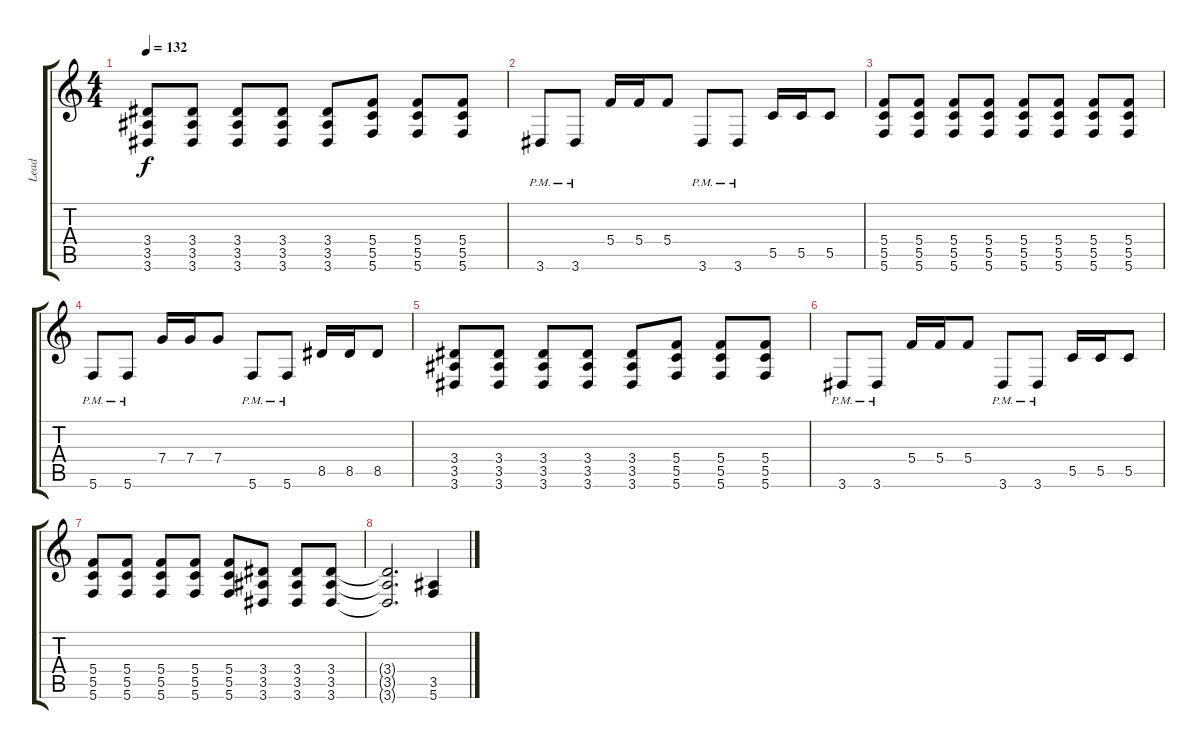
\track ("Lead" "Lead") {instrument distortionguitar}
\staff {score tabs}
\tuning (D4 A3 F3 C3 G2 C2) {hide}
\ts (4 4)
\tempo 132
\clef g2
\ks c
(3.4 3.5 3.6).8{dy f} (3.4 3.5 3.6).8 (3.4 3.5 3.6).8 (3.4 3.5 3.6).8 (3.4 3.5 3.6).8 (5.4 5.5 5.6).8 (5.4 5.5 5.6).8 (5.4 5.5 5.6).8 |
3.6{pm}.8 3.6{pm}.8 5.4.16 5.4.16 5.4.8 3.6{pm}.8 3.6{pm}.8 5.5.16 5.5.16 5.5.8 |
(5.4 5.5 5.6).8 (5.4 5.5 5.6).8 (5.4 5.5 5.6).8 (5.4 5.5 5.6).8 (5.4 5.5 5.6).8 (5.4 5.5 5.6).8 (5.4 5.5 5.6).8 (5.4 5.5 5.6).8 |
5.6{pm}.8 5.6{pm}.8 7.4.16 7.4.16 7.4.8 5.6{pm}.8 5.6{pm}.8 8.5.16 8.5.16 8.5.8 |
(3.4 3.5 3.6).8 (3.4 3.5 3.6).8 (3.4 3.5 3.6).8 (3.4 3.5 3.6).8 (3.4 3.5 3.6).8 (5.4 5.5 5.6).8 (5.4 5.5 5.6).8 (5.4 5.5 5.6).8 |
3.6{pm}.8 3.6{pm}.8 5.4.16 5.4.16 5.4.8 3.6{pm}.8 3.6{pm}.8 5.5.16 5.5.16 5.5.8 |
(5.4 5.5 5.6).8 (5.4 5.5 5.6).8 (5.4 5.5 5.6).8 (5.4 5.5 5.6).8 (5.4 5.5 5.6).8 (3.4 3.5 3.6).8 (3.4 3.5 3.6).8 (3.4 3.5 3.6).8 |
(3.4{t} 3.5{t} 3.6{t}).2{d} (3.5 5.6).4
